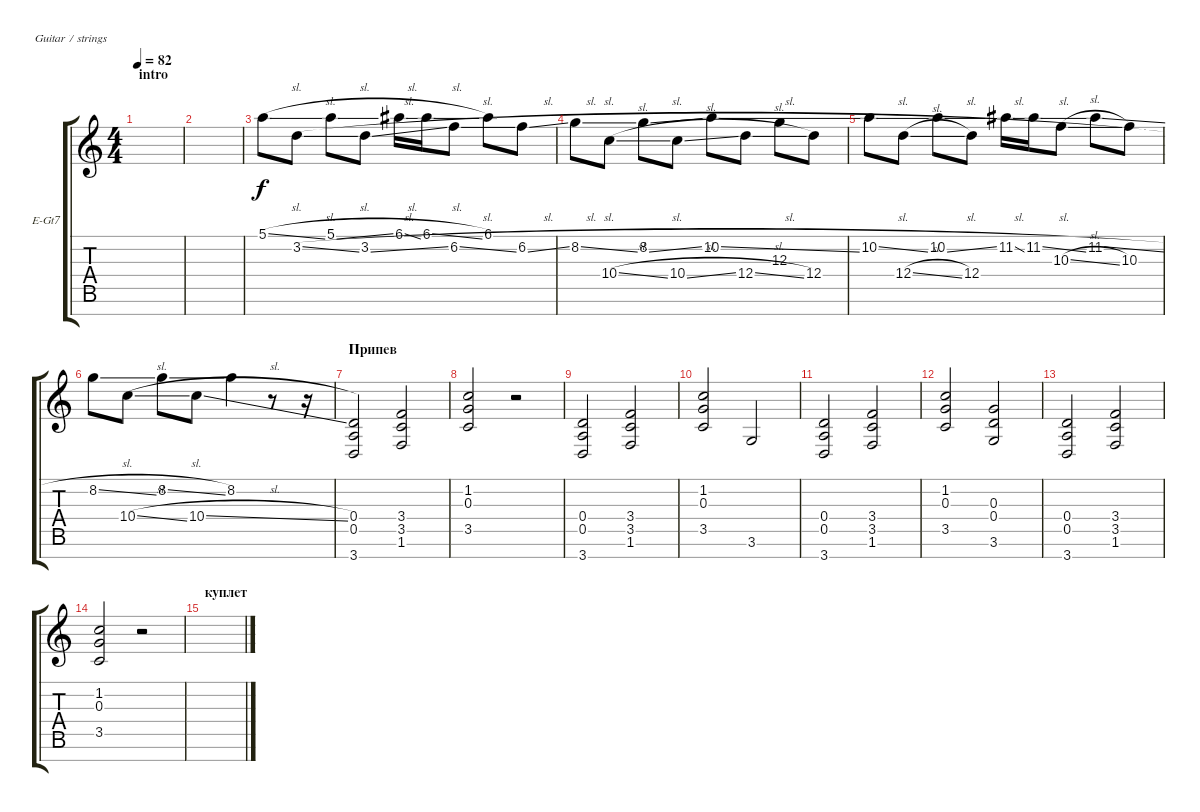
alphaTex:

\defaultSystemsLayout 4
\bracketExtendMode groupsimilarinstruments
\firstSystemTrackNameOrientation horizontal
\otherSystemsTrackNameOrientation horizontal
\track ("Electric Guitar" "E-Gt7") {instrument distortionguitar}
\staff {score tabs}
\tuning (E4 B3 G3 D3 A2 E2 B1)
\ts (4 4)
\section ("" "intro")
\tempo 82
\clef g2
\scale
0.485477
\ks c
|
\scale
0.257261 |
\scale
0.257261 5.1{sl}.8 3.2{sl}.8 5.1{sl}.8 3.2{sl}.8 6.1{sl}.16 6.1{sl}.16 6.2{sl}.8 6.1.8 6.2{sl}.8 |
\scale
0.333333 8.2{sl}.8 10.4{sl}.8 8.2{sl}.8 10.4{sl}.8 10.2{sl}.8 12.4{sl}.8 12.3.8 12.4.8 |
\scale
0.333333 10.2{sl}.8 12.4{sl}.8 10.2{sl}.8 12.4.8 11.2{sl}.16 11.2{sl}.16 10.3{sl}.8 11.2{sl}.8 10.3.8 |
\scale
0.333333 8.2{sl}.8 10.4{sl}.8 8.2{sl}.8 10.4{sl}.8 8.2.4 r.8 r.16 |
\section ("" "Припев")
\scale
0.333333 (3.7 0.5 0.4).2 (1.6 3.5 3.4).2 |
\scale
0.333333 (3.5 0.3 1.2).2 r.2 |
\scale
0.333333 (3.7 0.5 0.4).2 (1.6 3.5 3.4).2 |
\scale
0.333333 (3.5 0.3 1.2).2 3.6.2 |
\scale
0.333333 (3.7 0.5 0.4).2 (1.6 3.5 3.4).2 |
\scale
0.333333 (3.5 0.3 1.2).2 (3.6 0.4 0.3).2 |
\scale
0.333333 (3.7 0.5 0.4).2 (1.6 3.5 3.4).2 |
\scale
0.333333 (3.5 0.3 1.2).2 r.2 |
\section ("" "куплет")
\scale
0.333333 |
\scale
0.333333
